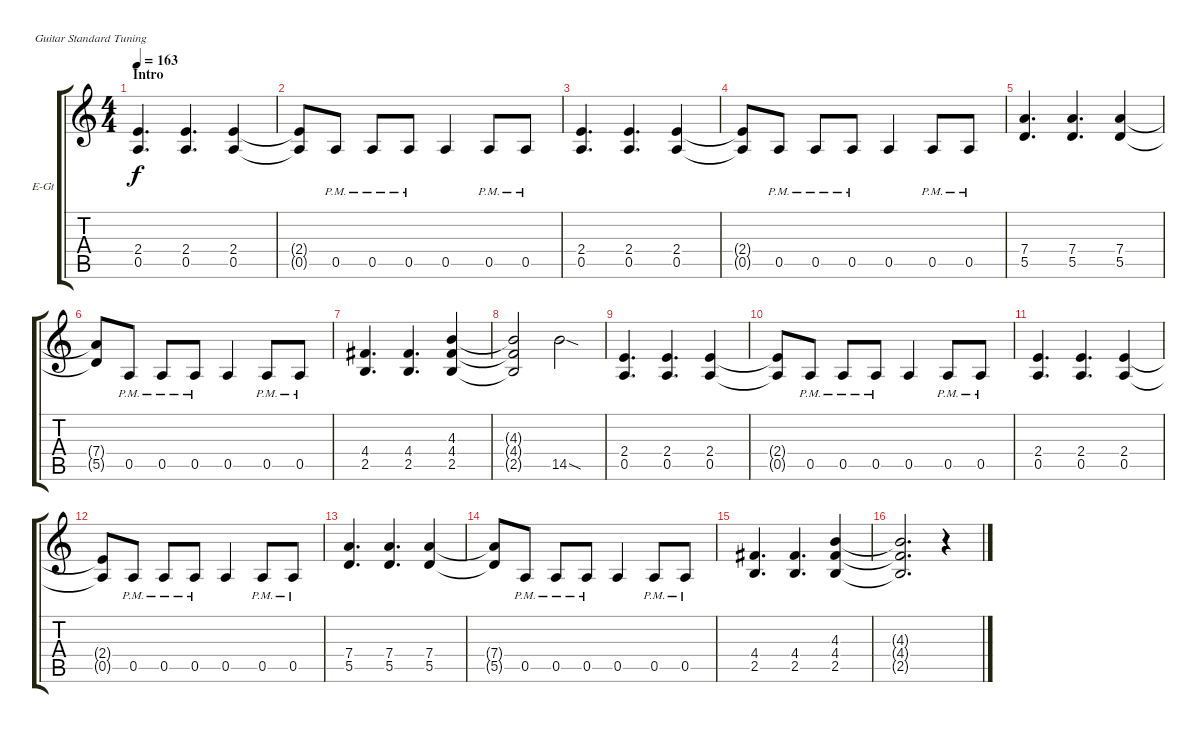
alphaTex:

\bracketExtendMode groupsimilarinstruments
\firstSystemTrackNameOrientation horizontal
\otherSystemsTrackNameOrientation horizontal
\track ("Rhythm Guitar" "E-Gt") {instrument overdrivenguitar}
\staff {score tabs}
\tuning (E4 B3 G3 D3 A2 E2)
\ts (4 4)
\section ("" "Intro")
\tempo 163
\clef g2
\ks c
(2.4 0.5).4{d dy f instrument overdrivenguitar} (2.4 0.5).4{d} (2.4 0.5).4 |
(2.4{t} 0.5{t}).8 0.5{pm}.8 0.5{pm}.8 0.5{pm}.8 0.5.4 0.5{pm}.8 0.5{pm}.8 |
(2.4 0.5).4{d} (2.4 0.5).4{d} (2.4 0.5).4 |
(2.4{t} 0.5{t}).8 0.5{pm}.8 0.5{pm}.8 0.5{pm}.8 0.5.4 0.5{pm}.8 0.5{pm}.8 |
(7.4 5.5).4{d} (7.4 5.5).4{d} (7.4 5.5).4 |
(7.4{t} 5.5{t}).8 0.5{pm}.8 0.5{pm}.8 0.5{pm}.8 0.5.4 0.5{pm}.8 0.5{pm}.8 |
(4.4 2.5).4{d} (4.4 2.5).4{d} (4.3 4.4 2.5).4 |
(4.3{t} 4.4{t} 2.5{t}).2 14.5{sod}.2 |
(2.4 0.5).4{d} (2.4 0.5).4{d} (2.4 0.5).4 |
(2.4{t} 0.5{t}).8 0.5{pm}.8 0.5{pm}.8 0.5{pm}.8 0.5.4 0.5{pm}.8 0.5{pm}.8 |
(2.4 0.5).4{d} (2.4 0.5).4{d} (2.4 0.5).4 |
(2.4{t} 0.5{t}).8 0.5{pm}.8 0.5{pm}.8 0.5{pm}.8 0.5.4 0.5{pm}.8 0.5{pm}.8 |
(7.4 5.5).4{d} (7.4 5.5).4{d} (7.4 5.5).4 |
(7.4{t} 5.5{t}).8 0.5{pm}.8 0.5{pm}.8 0.5{pm}.8 0.5.4 0.5{pm}.8 0.5{pm}.8 |
(4.4 2.5).4{d} (4.4 2.5).4{d} (4.3 4.4 2.5).4 |
(4.3{t} 4.4{t} 2.5{t}).2{d} r.4
